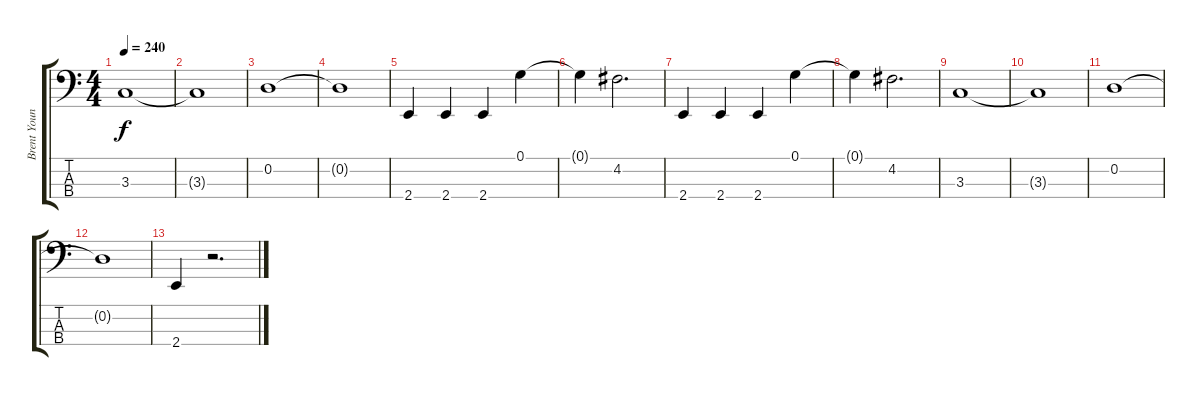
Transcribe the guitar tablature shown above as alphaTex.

\track ("Brent Young" "Brent Youn") {instrument electricbasspick}
\staff {score tabs}
\tuning (G2 D2 A1 D1) {hide}
\ts (4 4)
\tempo 240
\clef f4
\ks c
3.3.1{dy f} |
3.3{t}.1 |
0.2.1 |
0.2{t}.1 |
2.4.4 2.4.4 2.4.4 0.1.4 |
0.1{t}.4 4.2.2{d} |
2.4.4 2.4.4 2.4.4 0.1.4 |
0.1{t}.4 4.2.2{d} |
3.3.1 |
3.3{t}.1 |
0.2.1 |
0.2{t}.1 |
2.4.4 r.2{d}
